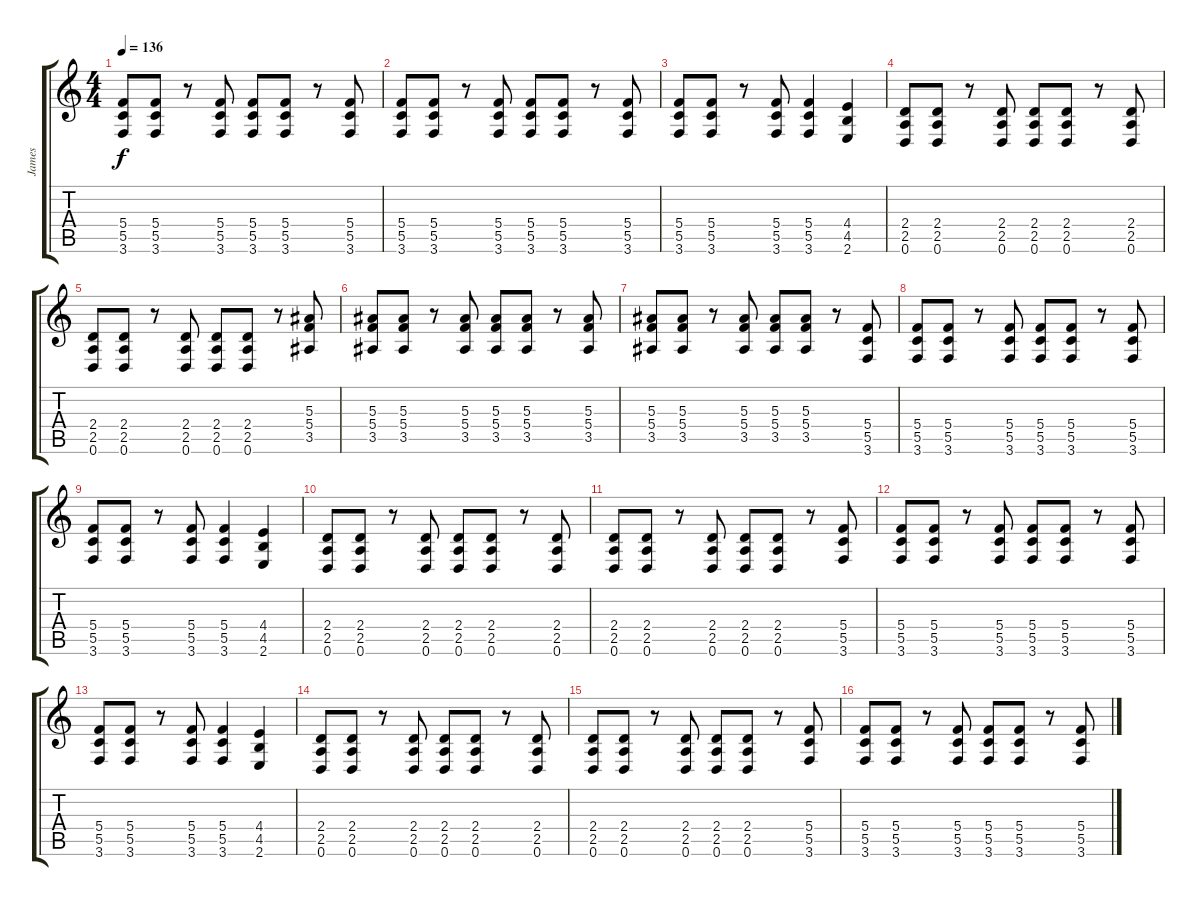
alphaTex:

\track ("James" "James") {instrument distortionguitar}
\staff {score tabs}
\tuning (D4 A3 F3 C3 G2 D2) {hide}
\ts (4 4)
\tempo 136
\clef g2
\ks c
(5.4 5.5 3.6).8{dy f} (5.4 5.5 3.6).8 r.8 (5.4 5.5 3.6).8 (5.4 5.5 3.6).8 (5.4 5.5 3.6).8 r.8 (5.4 5.5 3.6).8 |
(5.4 5.5 3.6).8 (5.4 5.5 3.6).8 r.8 (5.4 5.5 3.6).8 (5.4 5.5 3.6).8 (5.4 5.5 3.6).8 r.8 (5.4 5.5 3.6).8 |
(5.4 5.5 3.6).8 (5.4 5.5 3.6).8 r.8 (5.4 5.5 3.6).8 (5.4 5.5 3.6).4 (4.4 4.5 2.6).4 |
(2.4 2.5 0.6).8 (2.4 2.5 0.6).8 r.8 (2.4 2.5 0.6).8 (2.4 2.5 0.6).8 (2.4 2.5 0.6).8 r.8 (2.4 2.5 0.6).8 |
(2.4 2.5 0.6).8 (2.4 2.5 0.6).8 r.8 (2.4 2.5 0.6).8 (2.4 2.5 0.6).8 (2.4 2.5 0.6).8 r.8 (5.3 5.4 3.5).8 |
(5.3 5.4 3.5).8 (5.3 5.4 3.5).8 r.8 (5.3 5.4 3.5).8 (5.3 5.4 3.5).8 (5.3 5.4 3.5).8 r.8 (5.3 5.4 3.5).8 |
(5.3 5.4 3.5).8 (5.3 5.4 3.5).8 r.8 (5.3 5.4 3.5).8 (5.3 5.4 3.5).8 (5.3 5.4 3.5).8 r.8 (5.4 5.5 3.6).8 |
(5.4 5.5 3.6).8 (5.4 5.5 3.6).8 r.8 (5.4 5.5 3.6).8 (5.4 5.5 3.6).8 (5.4 5.5 3.6).8 r.8 (5.4 5.5 3.6).8 |
(5.4 5.5 3.6).8 (5.4 5.5 3.6).8 r.8 (5.4 5.5 3.6).8 (5.4 5.5 3.6).4 (4.4 4.5 2.6).4 |
(2.4 2.5 0.6).8 (2.4 2.5 0.6).8 r.8 (2.4 2.5 0.6).8 (2.4 2.5 0.6).8 (2.4 2.5 0.6).8 r.8 (2.4 2.5 0.6).8 |
(2.4 2.5 0.6).8 (2.4 2.5 0.6).8 r.8 (2.4 2.5 0.6).8 (2.4 2.5 0.6).8 (2.4 2.5 0.6).8 r.8 (5.4 5.5 3.6).8 |
(5.4 5.5 3.6).8 (5.4 5.5 3.6).8 r.8 (5.4 5.5 3.6).8 (5.4 5.5 3.6).8 (5.4 5.5 3.6).8 r.8 (5.4 5.5 3.6).8 |
(5.4 5.5 3.6).8 (5.4 5.5 3.6).8 r.8 (5.4 5.5 3.6).8 (5.4 5.5 3.6).4 (4.4 4.5 2.6).4 |
(2.4 2.5 0.6).8 (2.4 2.5 0.6).8 r.8 (2.4 2.5 0.6).8 (2.4 2.5 0.6).8 (2.4 2.5 0.6).8 r.8 (2.4 2.5 0.6).8 |
(2.4 2.5 0.6).8 (2.4 2.5 0.6).8 r.8 (2.4 2.5 0.6).8 (2.4 2.5 0.6).8 (2.4 2.5 0.6).8 r.8 (5.4 5.5 3.6).8 |
(5.4 5.5 3.6).8 (5.4 5.5 3.6).8 r.8 (5.4 5.5 3.6).8 (5.4 5.5 3.6).8 (5.4 5.5 3.6).8 r.8 (5.4 5.5 3.6).8
